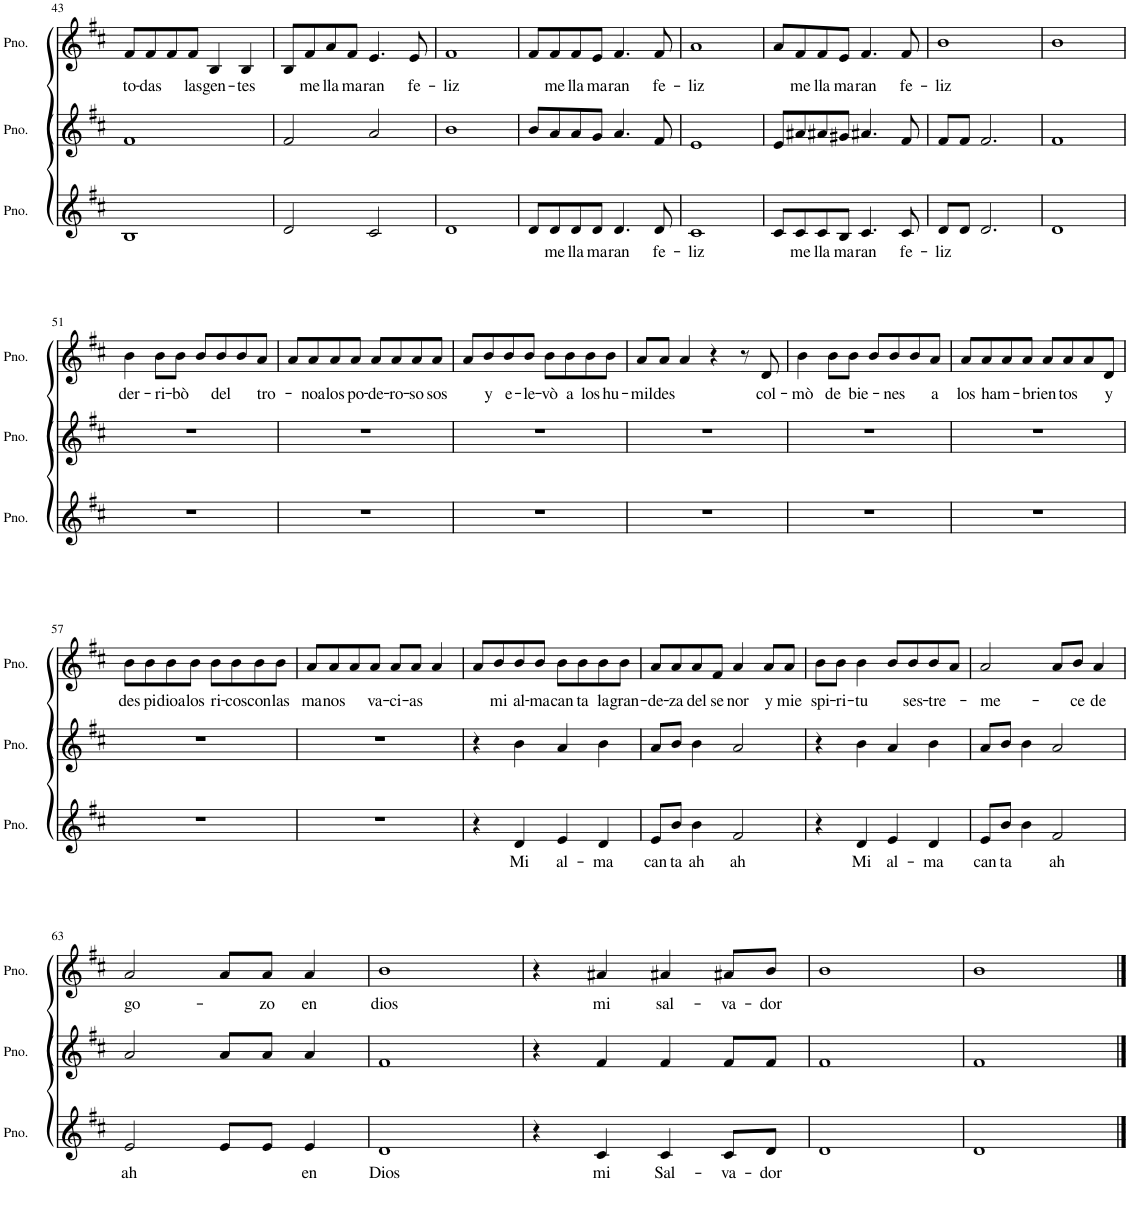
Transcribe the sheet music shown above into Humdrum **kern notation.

**kern	**text	**kern	**kern	**text
*part3	*part3	*part2	*part1	*part1
*staff3	*staff3	*staff2	*staff1	*staff1
*I"Piano	*	*I"Piano	*I"Piano	*
*I'Pno.	*	*I'Pno.	*I'Pno.	*
!!LO:PB:g=z
*clefG2	*	*clefG2	*clefG2	*
*k[f#c#]	*	*k[f#c#]	*k[f#c#]	*
*M4/4	*	*M4/4	*M4/4	*
=43	=43	=43	=43	=43
!	!	!	!	!LO:LY:b
1B	.	1f#	8f#/L	to-
!	!	!	!	!LO:LY:b
.	.	.	8f#/	-das
.	.	.	8f#/	.
!	!	!	!	!LO:LY:b
.	.	.	8f#/J	las
!	!	!	!	!LO:LY:b
.	.	.	4B/	gen-
!	!	!	!	!LO:LY:b
.	.	.	4B/	-tes
=44	=44	=44	=44	=44
2d/	.	2f#/	8B/L	.
!	!	!	!	!LO:LY:b
.	.	.	8f#/	me
!	!	!	!	!LO:LY:b
.	.	.	8a/	lla-
!	!	!	!	!LO:LY:b
.	.	.	8f#/J	-ma-
!	!	!	!	!LO:LY:b
2c#/	.	2a/	4.e/	-ran
!	!	!	!	!LO:LY:b
.	.	.	8e/	fe-
=45	=45	=45	=45	=45
!	!	!	!	!LO:LY:b
1d	.	1b	1f#	-liz
=46	=46	=46	=46	=46
8d/L	.	8b/L	8f#/L	.
!	!LO:LY:b	!	!	!LO:LY:b
8d/	me	8a/	8f#/	me
!	!LO:LY:b	!	!	!LO:LY:b
8d/	lla-	8a/	8f#/	lla-
!	!LO:LY:b	!	!	!LO:LY:b
8d/J	-ma-	8g/J	8e/J	-ma-
!	!LO:LY:b	!	!	!LO:LY:b
4.d/	-ran	4.a/	4.f#/	-ran
!	!LO:LY:b	!	!	!LO:LY:b
8d/	fe-	8f#/	8f#/	fe-
=47	=47	=47	=47	=47
!	!LO:LY:b	!	!	!LO:LY:b
1c#	-liz	1e	1a	-liz
=48	=48	=48	=48	=48
8c#/L	.	8e/L	8a/L	.
!	!LO:LY:b	!	!	!LO:LY:b
8c#/	me	8a#X/	8f#/	me-
!	!LO:LY:b	!	!	!LO:LY:b
8c#/	lla-	8a#X/	8f#/	-lla-
!	!LO:LY:b	!	!	!LO:LY:b
8B/J	-ma-	8g#X/J	8e/J	-ma-
!	!LO:LY:b	!	!	!LO:LY:b
4.c#/	-ran	4.a#X/	4.f#/	-ran
!	!LO:LY:b	!	!	!LO:LY:b
8c#/	fe-	8f#/	8f#/	fe-
=49	=49	=49	=49	=49
!	!LO:LY:b	!	!	!LO:LY:b
8d/L	-liz	8f#/L	1b	-liz
8d/J	.	8f#/J	.	.
2.d/	.	2.f#/	.	.
=50	=50	=50	=50	=50
1d	.	1f#	1b	.
!!LO:LB:g=z
=51	=51	=51	=51	=51
!	!	!	!	!LO:LY:b
1r	.	1r	4b\	der-
!	!	!	!	!LO:LY:b
.	.	.	8b\L	-ri-
!	!	!	!	!LO:LY:b
.	.	.	8b\J	-bò
.	.	.	8b/L	.
!	!	!	!	!LO:LY:b
.	.	.	8b/	del
.	.	.	8b/	.
!	!	!	!	!LO:LY:b
.	.	.	8a/J	tro-
=52	=52	=52	=52	=52
1r	.	1r	8a/L	.
!	!	!	!	!LO:LY:b
.	.	.	8a/	-noa
!	!	!	!	!LO:LY:b
.	.	.	8a/	los
!	!	!	!	!LO:LY:b
.	.	.	8a/J	po-
!	!	!	!	!LO:LY:b
.	.	.	8a/L	-de-
!	!	!	!	!LO:LY:b
.	.	.	8a/	-ro-
!	!	!	!	!LO:LY:b
.	.	.	8a/	-so-
!	!	!	!	!LO:LY:b
.	.	.	8a/J	-sos
=53	=53	=53	=53	=53
1r	.	1r	8a/L	.
!	!	!	!	!LO:LY:b
.	.	.	8b/	y
!	!	!	!	!LO:LY:b
.	.	.	8b/	e-
!	!	!	!	!LO:LY:b
.	.	.	8b/J	-le-
!	!	!	!	!LO:LY:b
.	.	.	8b\L	-vò
!	!	!	!	!LO:LY:b
.	.	.	8b\	a
!	!	!	!	!LO:LY:b
.	.	.	8b\	los
!	!	!	!	!LO:LY:b
.	.	.	8b\J	hu-
=54	=54	=54	=54	=54
!	!	!	!	!LO:LY:b
1r	.	1r	8a/L	-mil-
!	!	!	!	!LO:LY:b
.	.	.	8a/J	-des
.	.	.	4a/	.
.	.	.	4r	.
.	.	.	8r	.
!	!	!	!	!LO:LY:b
.	.	.	8d/	col-
=55	=55	=55	=55	=55
!	!	!	!	!LO:LY:b
1r	.	1r	4b\	-mò
!	!	!	!	!LO:LY:b
.	.	.	8b\L	de
!	!	!	!	!LO:LY:b
.	.	.	8b\J	bie-
.	.	.	8b/L	.
!	!	!	!	!LO:LY:b
.	.	.	8b/	-nes
.	.	.	8b/	.
!	!	!	!	!LO:LY:b
.	.	.	8a/J	a
=56	=56	=56	=56	=56
!	!	!	!	!LO:LY:b
1r	.	1r	8a/L	los
!	!	!	!	!LO:LY:b
.	.	.	8a/	ham-
.	.	.	8a/	.
!	!	!	!	!LO:LY:b
.	.	.	8a/J	-brien-
.	.	.	8a/L	.
!	!	!	!	!LO:LY:b
.	.	.	8a/	-tos
.	.	.	8a/	.
!	!	!	!	!LO:LY:b
.	.	.	8d/J	y
!!LO:LB:g=z
=57	=57	=57	=57	=57
!	!	!	!	!LO:LY:b
1r	.	1r	8b\L	des-
!	!	!	!	!LO:LY:b
.	.	.	8b\	-pi-
!	!	!	!	!LO:LY:b
.	.	.	8b\	-dioa
!	!	!	!	!LO:LY:b
.	.	.	8b\J	los
!	!	!	!	!LO:LY:b
.	.	.	8b\L	ri-
!	!	!	!	!LO:LY:b
.	.	.	8b\	-cos
!	!	!	!	!LO:LY:b
.	.	.	8b\	con
!	!	!	!	!LO:LY:b
.	.	.	8b\J	las
=58	=58	=58	=58	=58
!	!	!	!	!LO:LY:b
1r	.	1r	8a/L	ma-
!	!	!	!	!LO:LY:b
.	.	.	8a/	-nos
.	.	.	8a/	.
!	!	!	!	!LO:LY:b
.	.	.	8a/J	va-
!	!	!	!	!LO:LY:b
.	.	.	8a/L	-ci-
!	!	!	!	!LO:LY:b
.	.	.	8a/J	-as
.	.	.	4a/	.
=59	=59	=59	=59	=59
4r	.	4r	8a/L	.
!	!	!	!	!LO:LY:b
.	.	.	8b/	mi
!	!LO:LY:b	!	!	!LO:LY:b
4d/	Mi	4b\	8b/	al-
!	!	!	!	!LO:LY:b
.	.	.	8b/J	-ma
!	!LO:LY:b	!	!	!LO:LY:b
4e/	al-	4a/	8b\L	can-
!	!	!	!	!LO:LY:b
.	.	.	8b\	-ta
!	!LO:LY:b	!	!	!LO:LY:b
4d/	-ma	4b\	8b\	la
!	!	!	!	!LO:LY:b
.	.	.	8b\J	gran-
=60	=60	=60	=60	=60
!	!LO:LY:b	!	!	!LO:LY:b
8e/L	can-	8a/L	8a/L	-de-
!	!LO:LY:b	!	!	!LO:LY:b
8b/J	-ta	8b/J	8a/	-za
!	!LO:LY:b	!	!	!LO:LY:b
4b\	ah	4b\	8a/	del
!	!	!	!	!LO:LY:b
.	.	.	8f#/J	se-
!	!LO:LY:b	!	!	!LO:LY:b
2f#/	ah	2a/	4a/	-nor
!	!	!	!	!LO:LY:b
.	.	.	8a/L	y
!	!	!	!	!LO:LY:b
.	.	.	8a/J	mie
=61	=61	=61	=61	=61
!	!	!	!	!LO:LY:b
4r	.	4r	8b\L	spi-
!	!	!	!	!LO:LY:b
.	.	.	8b\J	-ri-
!	!LO:LY:b	!	!	!LO:LY:b
4d/	Mi	4b\	4b\	-tu
!	!LO:LY:b	!	!	!
4e/	al-	4a/	8b/L	.
!	!	!	!	!LO:LY:b
.	.	.	8b/	ses-
!	!LO:LY:b	!	!	!LO:LY:b
4d/	-ma	4b\	8b/	-tre-
.	.	.	8a/J	.
=62	=62	=62	=62	=62
!	!LO:LY:b	!	!	!LO:LY:b
8e/L	can-	8a/L	2a/	-me-
!	!LO:LY:b	!	!	!
8b/J	-ta	8b/J	.	.
4b\	.	4b\	.	.
!	!LO:LY:b	!	!	!
2f#/	ah	2a/	8a/L	.
!	!	!	!	!LO:LY:b
.	.	.	8b/J	-ce
!	!	!	!	!LO:LY:b
.	.	.	4a/	de
!!LO:LB:g=z
=63	=63	=63	=63	=63
!	!LO:LY:b	!	!	!LO:LY:b
2e/	ah	2a/	2a/	go-
8e/L	.	8a/L	8a/L	.
!	!	!	!	!LO:LY:b
8e/J	.	8a/J	8a/J	-zo
!	!LO:LY:b	!	!	!LO:LY:b
4e/	en	4a/	4a/	en
=64	=64	=64	=64	=64
!	!LO:LY:b	!	!	!LO:LY:b
1d	Dios	1f#	1b	dios
=65	=65	=65	=65	=65
4r	.	4r	4r	.
!	!LO:LY:b	!	!	!LO:LY:b
4c#/	mi	4f#/	4a#X/	mi
!	!LO:LY:b	!	!	!LO:LY:b
4c#/	Sal-	4f#/	4a#X/	sal-
!	!LO:LY:b	!	!	!LO:LY:b
8c#/L	-va-	8f#/L	8a#X/L	-va-
!	!LO:LY:b	!	!	!LO:LY:b
8d/J	-dor	8f#/J	8b/J	-dor
=66	=66	=66	=66	=66
1d	.	1f#	1b	.
=67	=67	=67	=67	=67
1d	.	1f#	1b	.
==	==	==	==	==
*-	*-	*-	*-	*-
